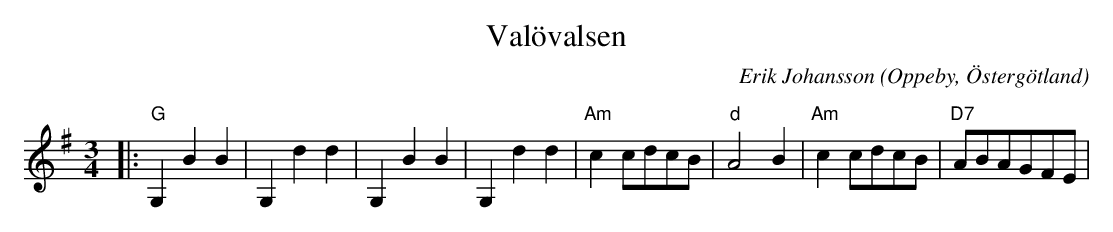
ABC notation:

X:1
T:Valövalsen
C:Erik Johansson
O:Oppeby, Östergötland
Q:140
M:3/4
L:1/8
K:G
|:"G"G,2B2B2|G,2d2d2 |G,2B2B2|G,2d2d2 |"Am" c2 cdcB| "d" A4 B2 | "Am" c2 cdcB |"D7" ABAGFE |
